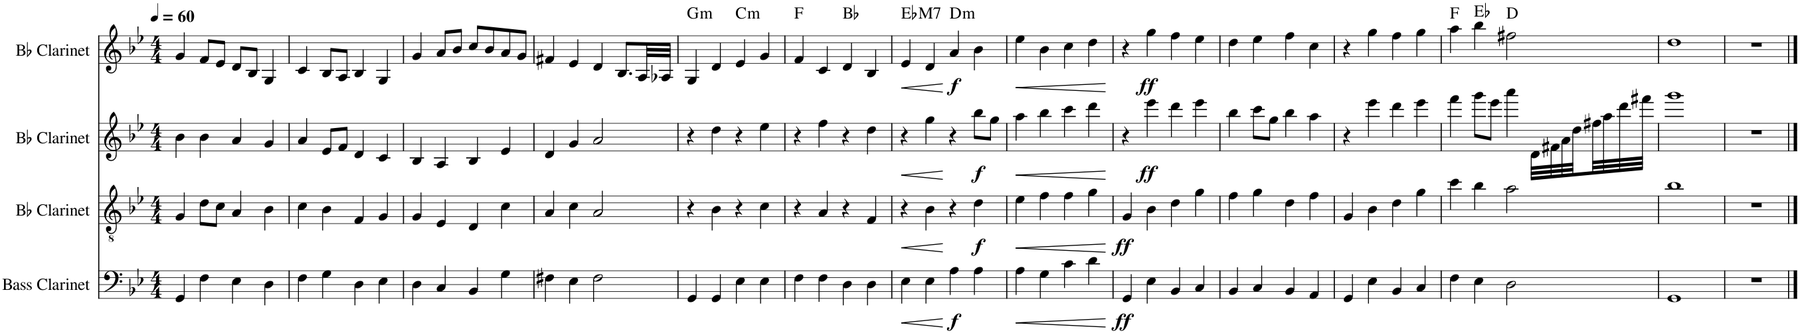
**kern	**dynam	**kern	**dynam	**kern	**dynam	**kern	**dynam	**harte
*part4	*part4	*part3	*part3	*part2	*part2	*part1	*part1	*part1
*staff4	*staff4	*staff3	*staff3	*staff2	*staff2	*staff1	*staff1	*
*I"Bass Clarinet	*	*I"Bb Clarinet	*	*I"Bb Clarinet	*	*I"Bb Clarinet	*	*
*I'B. Cl.	*	*I'Bb Cl.	*	*I'Bb Cl.	*	*I'Bb Cl.	*	*
*clefF4	*	*clefGv2	*	*clefG2	*	*clefG2	*	*
*k[b-e-]	*	*k[b-e-]	*	*k[b-e-]	*	*k[b-e-]	*	*
*M4/4	*	*M4/4	*	*M4/4	*	*M4/4	*	*
*MM60	*	*MM60	*	*MM60	*	*MM60	*	*
=1	=1	=1	=1	=1	=1	=1	=1	=1
4GG/	.	4G/	.	4b-\	.	4g/	.	.
4F\	.	8d\L	.	4b-\	.	8f/L	.	.
.	.	8c\J	.	.	.	8e-/J	.	.
4E-\	.	4A/	.	4a/	.	8d/L	.	.
.	.	.	.	.	.	8B-/J	.	.
4D\	.	4B-\	.	4g/	.	4G/	.	.
=2	=2	=2	=2	=2	=2	=2	=2	=2
4F\	.	4c\	.	4a/	.	4c/	.	.
4G\	.	4B-\	.	8e-/L	.	8B-/L	.	.
.	.	.	.	8f/J	.	8A/J	.	.
4D\	.	4F/	.	4d/	.	4B-/	.	.
4E-\	.	4G/	.	4c/	.	4G/	.	.
=3	=3	=3	=3	=3	=3	=3	=3	=3
4D\	.	4G/	.	4B-/	.	4g/	.	.
4C/	.	4E-/	.	4A/	.	8a/L	.	.
.	.	.	.	.	.	8b-/J	.	.
4BB-/	.	4D/	.	4B-/	.	8cc/L	.	.
.	.	.	.	.	.	8b-/	.	.
4G\	.	4c\	.	4e-/	.	8a/	.	.
.	.	.	.	.	.	8g/J	.	.
=4	=4	=4	=4	=4	=4	=4	=4	=4
4F#X\	.	4A/	.	4d/	.	4f#X/	.	.
4E-\	.	4c\	.	4g/	.	4e-/	.	.
2F#\	.	2A/	.	2a/	.	4d/	.	.
.	.	.	.	.	.	8.B-/L	.	.
.	.	.	.	.	.	32A/LL	.	.
.	.	.	.	.	.	32A-X/JJJ	.	.
=5	=5	=5	=5	=5	=5	=5	=5	=5
!	!	!	!	!	!	!	!	!LO:H:kt=m
4GG/	.	4r	.	4r	.	4G/	.	G:min
4GG/	.	4B-\	.	4dd\	.	4d/	.	.
!	!	!	!	!	!	!	!	!LO:H:kt=m
4E-\	.	4r	.	4r	.	4e-/	.	C:min
4E-\	.	4c\	.	4ee-\	.	4g/	.	.
=6	=6	=6	=6	=6	=6	=6	=6	=6
4F\	.	4r	.	4r	.	4f/	.	F:maj
4F\	.	4A/	.	4ff\	.	4c/	.	.
4D\	.	4r	.	4r	.	4d/	.	Bb:maj
4D\	.	4F/	.	4dd\	.	4B-/	.	.
=7	=7	=7	=7	=7	=7	=7	=7	=7
!	!LO:HP:b	!	!LO:HP:b	!	!LO:HP:b	!	!LO:HP:b	!LO:H:kt=M7
4E-\	<	4r	<	4r	<	4e-/	<	Eb:maj7
4E-\	.	4B-\	.	4gg\	.	4d/	.	.
!	!LO:DY:n=1:b	!	!	!	!	!	!LO:DY:n=1:b	!LO:H:kt=m
4A\	[ f	4r	[	4r	[	4a/	[ f	D:min
!	!	!	!LO:DY:b	!	!LO:DY:b	!	!	!
4A\	.	4d\	f	8bb-\L	f	4b-\	.	.
.	.	.	.	8gg\J	.	.	.	.
=8	=8	=8	=8	=8	=8	=8	=8	=8
!	!LO:HP:b	!	!LO:HP:b	!	!LO:HP:b	!	!LO:HP:b	!
4A\	<	4e-\	<	4aa\	<	4ee-\	<	.
4G\	.	4f\	.	4bb-\	.	4b-\	.	.
4c\	.	4f\	.	4ccc\	.	4cc\	.	.
4d\	.	4g\	.	4ddd\	.	4dd\	.	.
.	[	.	[	.	[	.	[	.
=9	=9	=9	=9	=9	=9	=9	=9	=9
!	!LO:DY:b	!	!LO:DY:b	!	!	!	!	!
4GG/	ff	4G/	ff	4r	.	4r	.	.
!	!	!	!	!	!LO:DY:b	!	!LO:DY:b	!
4E-\	.	4B-\	.	4eee-\	ff	4gg\	ff	.
4BB-/	.	4d\	.	4ddd\	.	4ff\	.	.
4C/	.	4g\	.	4eee-\	.	4ee-\	.	.
=10	=10	=10	=10	=10	=10	=10	=10	=10
4BB-/	.	4f\	.	4bb-\	.	4dd\	.	.
4C/	.	4g\	.	8ccc\L	.	4ee-\	.	.
.	.	.	.	8gg\J	.	.	.	.
4BB-/	.	4d\	.	4bb-\	.	4ff\	.	.
4AA/	.	4f\	.	4aa\	.	4cc\	.	.
=11	=11	=11	=11	=11	=11	=11	=11	=11
4GG/	.	4G/	.	4r	.	4r	.	.
4E-\	.	4B-\	.	4eee-\	.	4gg\	.	.
4BB-/	.	4d\	.	4ddd\	.	4ff\	.	.
4C/	.	4g\	.	4eee-\	.	4gg\	.	.
=12	=12	=12	=12	=12	=12	=12	=12	=12
4F\	.	4cc\	.	4fff\	.	4aa\	.	F:maj
4E-\	.	4b-\	.	8ggg\L	.	4bb-\	.	Eb:maj
.	.	.	.	8eee-\J	.	.	.	.
2D\	.	2a\	.	4aaa\	.	2ff#X\	.	D:maj
.	.	.	.	32d\LLL	.	.	.	.
.	.	.	.	32f#X\	.	.	.	.
.	.	.	.	32a\	.	.	.	.
.	.	.	.	32dd\	.	.	.	.
.	.	.	.	32ff#X\	.	.	.	.
.	.	.	.	32aa\	.	.	.	.
.	.	.	.	32ddd\	.	.	.	.
.	.	.	.	32fff#X\JJJ	.	.	.	.
=13	=13	=13	=13	=13	=13	=13	=13	=13
1GG	.	1b-	.	1ggg	.	1dd	.	.
=14	=14	=14	=14	=14	=14	=14	=14	=14
1r	.	1r	.	1r	.	1r	.	.
==	==	==	==	==	==	==	==	==
*-	*-	*-	*-	*-	*-	*-	*-	*-
